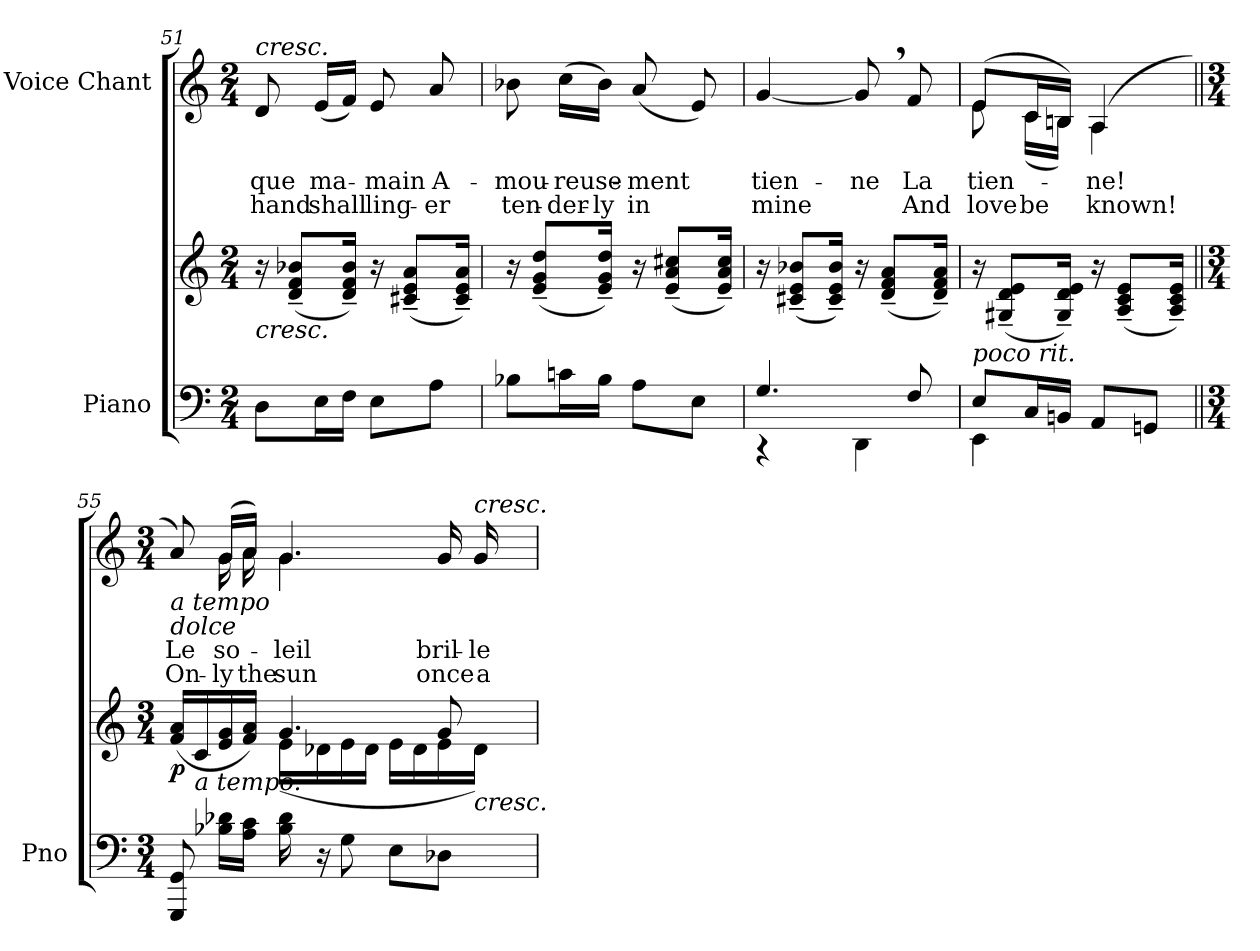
**kern	**kern	**dynam	**kern	**text	**text
*part2	*part2	*part2	*part1	*part1	*part1
*staff3	*staff2	*staff2/3	*staff1	*staff1	*staff1
*I"Piano	*	*	*I"Voice Chant	*	*
*I'Pno	*	*	*	*	*
*clefF4	*clefG2	*	*clefG2	*	*
*k[]	*k[]	*	*k[]	*	*
*M2/4	*M2/4	*	*M2/4	*	*
=51	=51	=51	=51	=51	=51
!	!	!	!LO:TX:a:i:t=cresc.	!	!
!	!LO:TX:b:i:t=cresc.	!	!	!	!
!	!	!	!	!LO:LY:b	!LO:LY:b
8D\L	16r	.	8d/	que	hand
.	(8d/~ 8f/~ 8b-X/~L	.	.	.	.
!	!	!	!	!LO:LY:b	!LO:LY:b
16E\L	.	.	(16e/LL	ma-	shall
16F\JJ	16d/~ 16f/~ 16b-/~Jk)	.	16f/JJ)	.	.
!	!	!	!	!LO:LY:b	!LO:LY:b
8E\L	16r	.	8e/	-main	ling-
.	(8c#X/~ 8e/~ 8a/~L	.	.	.	.
!	!	!	!	!LO:LY:b	!LO:LY:b
8A\J	.	.	8a/	A-	-er
.	16c#/~ 16e/~ 16a/~Jk)	.	.	.	.
!!LO:LB:g=z
=52	=52	=52	=52	=52	=52
!	!	!	!	!LO:LY:b	!LO:LY:b
8B-X\L	16r	.	8b-X\	-mou-	ten-
.	(8e/~ 8g/~ 8dd/~L	.	.	.	.
!	!	!	!	!LO:LY:b	!LO:LY:b
16cn\L	.	.	(16cc\LL	-reuse-	-der-
!	!	!	!	!	!LO:LY:b
16B-\JJ	16e/~ 16g/~ 16dd/~Jk)	.	16b-\JJ)	.	-ly
!	!	!	!	!LO:LY:b	!LO:LY:b
8A\L	16r	.	(8a/	-ment	-in
.	(8e/~ 8a/~ 8cc#X/~L	.	.	.	.
8E\J	.	.	8e/)	.	.
.	16e/~ 16a/~ 16cc#/~Jk)	.	.	.	.
=53	=53	=53	=53	=53	=53
*^	*	*	*	*	*
!	!	!	!	!	!LO:LY:b	!LO:LY:b
4.G/	4r	16r	.	[4g/	tien-	-mine
.	.	(8c#X/~ 8e/~ 8b-X/~L	.	.	.	.
.	.	16c#/~ 16e/~ 16b-/~Jk)	.	.	.	.
!	!	!	!	!	!LO:LY:b	!
.	4DD\	16r	.	8g,/]	-ne	.
.	.	(8d/~ 8f/~ 8a/~L	.	.	.	.
!	!	!	!	!	!LO:LY:b	!LO:LY:b
8F/	.	.	.	8f/	La	And
.	.	16d/~ 16f/~ 16a/~Jk)	.	.	.	.
=54	=54	=54	=54	=54	=54	=54
!	!	!	!	!LO:TX:b:i:t=poco rit.                portando.	!	!
!	!	!LO:TX:b:i:t=poco rit.	!	!	!	!
!	!	!	!	!	!LO:LY:b	!LO:LY:b
*	*	*	*	*^	*	*
8E/L	4EE\	16r	.	(8e/L	8e\	tien-	love
.	.	(8G#X/~ 8d/~ 8e/~L	.	.	.	.	.
!	!	!	!	!	!	!	!LO:LY:b
16C/L	.	.	.	16c/L	(16c\LL	.	-be
16BBn/JJ	.	16G#/~ 16d/~ 16e/~Jk)	.	16Bn/JJ)	16B\JJ)	.	.
!	!	!	!	!	!	!LO:LY:b	!LO:LY:b
8AA/L	4ryy	16r	.	(4A/	4A\	-ne!	known!
.	.	(8A/~ 8c/~ 8e/~L	.	.	.	.	.
8GGn/J	.	.	.	.	.	.	.
.	.	16A/~ 16c/~ 16e/~Jk)	.	.	.	.	.
*v	*v	*	*	*	*	*	*
!!LO:PB:g=z	!!
=55||	=55||	=55||	=55||	=55||	=55||	=55||
*M3/4	*M3/4	*	*M3/4	*	*	*
*	*^	*	*	*	*	*
!	!	!	!	!LO:TX:b:i:t=a tempo	!	!	!
!	!	!	!	!LO:TX:b:i:t=dolce	!	!	!
!	!	!	!LO:DY:b	!	!	!LO:LY:b	!LO:LY:b
8GGG/ 8GG/	(16f/ 16a/LL	4ryy	p	8a/)	8ryy	Le	On-
!	!LO:TX:b:i:t=a tempo.	!	!	!	!	!	!
.	16c/	.	.	.	.	.	.
!	!	!	!	!	!	!LO:LY:b	!LO:LY:b
16B-X\ 16d-X\LL	16e/ 16g/	.	.	(>16g/LL	16g\	so-	-ly
!	!	!	!	!	!	!	!LO:LY:b
16A\ 16c\JJ	16f/ 16a/JJ)	.	.	16a/JJ)	16a\	.	the
!	!	!	!	!	!	!LO:LY:b	!LO:LY:b
16B-\ 16d-\	4.g/	(16e\LL	.	4.g/	4.g\	-leil	sun
16r	.	16d-X\	.	.	.	.	.
8G\	.	16e\	.	.	.	.	.
.	.	16d-\JJ	.	.	.	.	.
8E\L	.	16e\LL	.	.	.	.	.
.	.	16d-\	.	.	.	.	.
!	!	!	!	!	!	!LO:LY:b	!LO:LY:b
8D-X\J	8g/	16e\	.	16g/	8ryy	bril-	once
!	!	!	!	!LO:TX:a:i:t=cresc.	!	!	!
!	!	!LO:TX:b:i:t=cresc.	!	!	!	!	!
!	!	!	!	!	!	!LO:LY:b	!LO:LY:b
.	.	16d-\JJ)	.	16g/	.	-le-	a-
*	*v	*v	*	*	*	*	*
*	*	*	*v	*v	*	*
=	=	=	=	=	=
*-	*-	*-	*-	*-	*-
